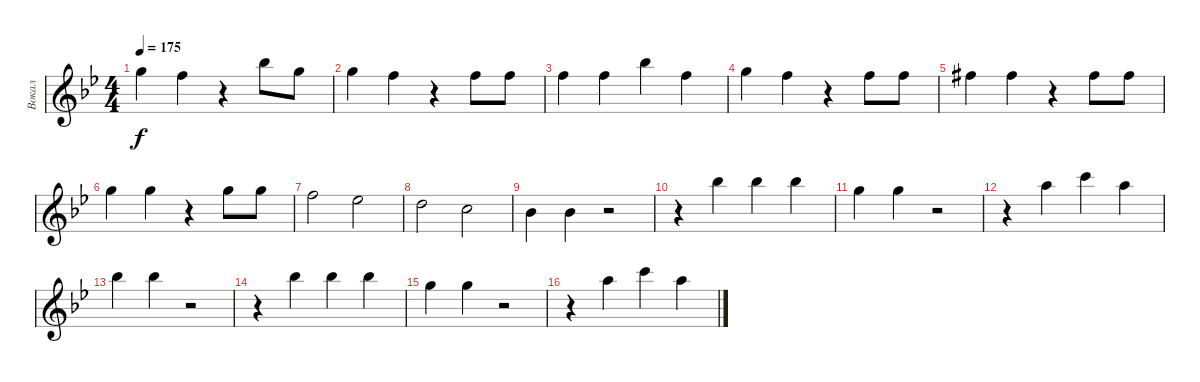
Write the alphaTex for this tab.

\track ("Вокал" "Вокал") {instrument fx7echoes}
\staff {score}
\tuning (E4 B3 G3 D3 A2 E2) {hide}
\ts (4 4)
\tempo 175
\clef g2
\ks bb
15.1.4{dy f} 13.1.4 r.4 18.1.8 15.1.8 |
15.1.4 13.1.4 r.4 13.1.8 13.1.8 |
13.1.4 13.1.4 18.1.4 18.2.4 |
15.1.4 13.1.4 r.4 13.1.8 13.1.8 |
14.1{acc #}.4 14.1{acc #}.4 r.4 14.1{acc #}.8 14.1{acc #}.8 |
15.1.4 15.1.4 r.4 15.1.8 15.1.8 |
13.1.2 16.2.2 |
15.2.2 13.2.2 |
15.3.4 15.3.4 r.2 |
r.4 18.1.4 18.1.4 18.1.4 |
15.1.4 15.1.4 r.2 |
r.4 17.1.4 20.1.4 17.1.4 |
18.1.4 18.1.4 r.2 |
r.4 18.1.4 18.1.4 18.1.4 |
15.1.4 15.1.4 r.2 |
r.4 17.1.4 20.1.4 17.1.4
